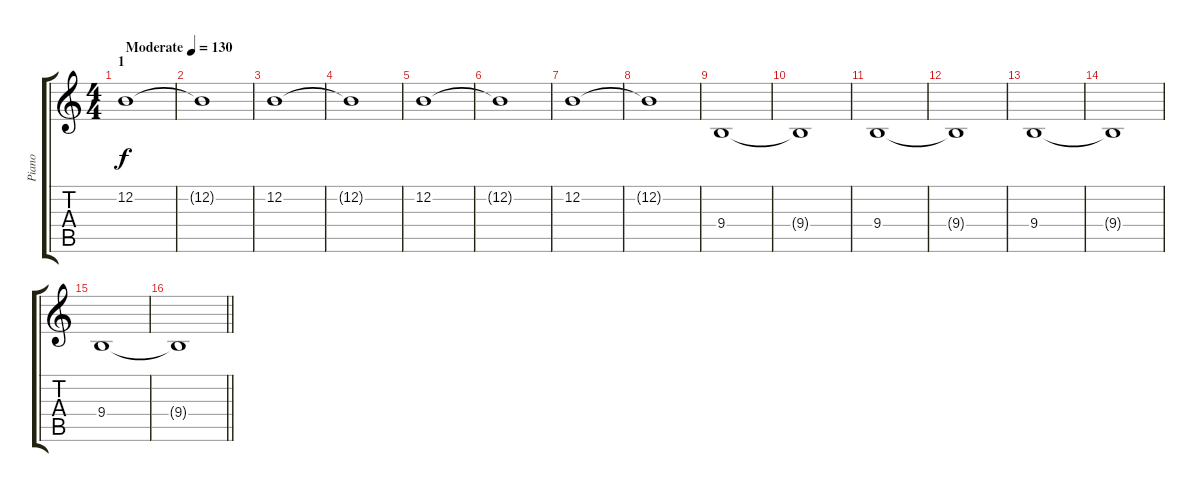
\track ("Piano" "Piano") {instrument acousticgrandpiano}
\staff {score tabs}
\tuning (E4 B3 G3 D3 A2 E2) {hide}
\ts (4 4)
\section ("" "1")
\tempo (130 "Moderate")
\clef g2
\ks c
12.2.1{dy f instrument acousticgrandpiano} |
12.2{t}.1 |
12.2.1 |
12.2{t}.1 |
12.2.1 |
12.2{t}.1 |
12.2.1 |
12.2{t}.1 |
9.4.1 |
9.4{t}.1 |
9.4.1 |
9.4{t}.1 |
9.4.1 |
9.4{t}.1 |
9.4.1 |
\barLineRight lightlight
9.4{t}.1
